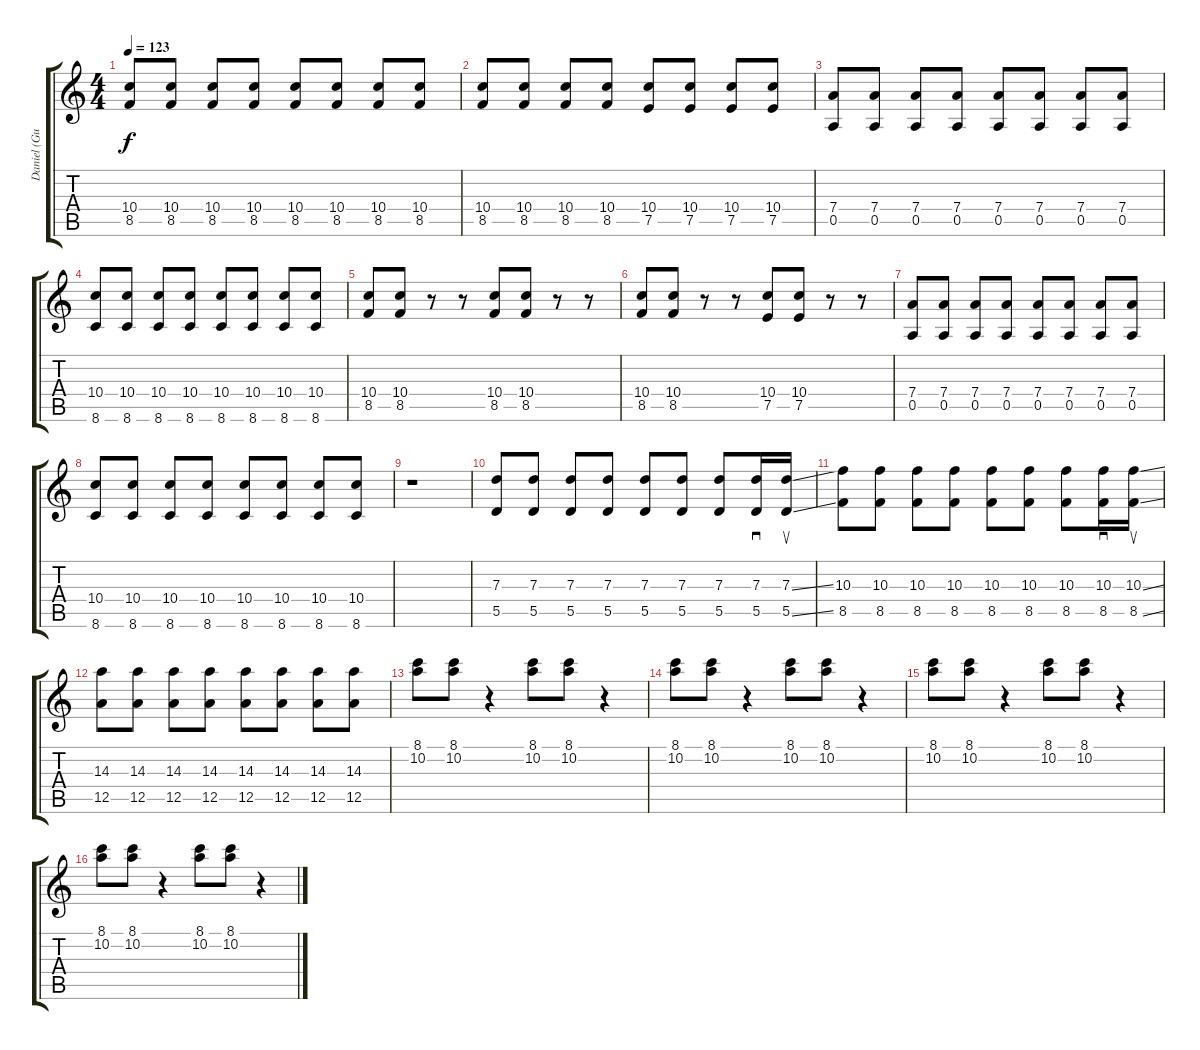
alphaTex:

\track ("Daniel (Guitar)" "Daniel (Gu") {instrument electricguitarclean}
\staff {score tabs}
\tuning (E4 B3 G3 D3 A2 E2) {hide}
\ts (4 4)
\tempo 123
\clef g2
\ks c
(10.4 8.5).8{dy f} (10.4 8.5).8 (10.4 8.5).8 (10.4 8.5).8 (10.4 8.5).8 (10.4 8.5).8 (10.4 8.5).8 (10.4 8.5).8 |
(10.4 8.5).8 (10.4 8.5).8 (10.4 8.5).8 (10.4 8.5).8 (10.4 7.5).8 (10.4 7.5).8 (10.4 7.5).8 (10.4 7.5).8 |
(7.4 0.5).8 (7.4 0.5).8 (7.4 0.5).8 (7.4 0.5).8 (7.4 0.5).8 (7.4 0.5).8 (7.4 0.5).8 (7.4 0.5).8 |
(10.4 8.6).8 (10.4 8.6).8 (10.4 8.6).8 (10.4 8.6).8 (10.4 8.6).8 (10.4 8.6).8 (10.4 8.6).8 (10.4 8.6).8 |
(10.4 8.5).8 (10.4 8.5).8 r.8 r.8 (10.4 8.5).8 (10.4 8.5).8 r.8 r.8 |
(10.4 8.5).8 (10.4 8.5).8 r.8 r.8 (10.4 7.5).8 (10.4 7.5).8 r.8 r.8 |
(7.4 0.5).8 (7.4 0.5).8 (7.4 0.5).8 (7.4 0.5).8 (7.4 0.5).8 (7.4 0.5).8 (7.4 0.5).8 (7.4 0.5).8 |
(10.4 8.6).8 (10.4 8.6).8 (10.4 8.6).8 (10.4 8.6).8 (10.4 8.6).8 (10.4 8.6).8 (10.4 8.6).8 (10.4 8.6).8 |
r.1 |
(7.3 5.5).8 (7.3 5.5).8 (7.3 5.5).8 (7.3 5.5).8 (7.3 5.5).8 (7.3 5.5).8 (7.3 5.5).8 (7.3 5.5).16{sd} (7.3{ss} 5.5{ss}).16{su} |
(10.3 8.5).8 (10.3 8.5).8 (10.3 8.5).8 (10.3 8.5).8 (10.3 8.5).8 (10.3 8.5).8 (10.3 8.5).8 (10.3 8.5).16{sd} (10.3{ss} 8.5{ss}).16{su} |
(14.3 12.5).8 (14.3 12.5).8 (14.3 12.5).8 (14.3 12.5).8 (14.3 12.5).8 (14.3 12.5).8 (14.3 12.5).8 (14.3 12.5).8 |
(8.1 10.2).8 (8.1 10.2).8 r.4 (8.1 10.2).8 (8.1 10.2).8 r.4 |
(8.1 10.2).8 (8.1 10.2).8 r.4 (8.1 10.2).8 (8.1 10.2).8 r.4 |
(8.1 10.2).8 (8.1 10.2).8 r.4 (8.1 10.2).8 (8.1 10.2).8 r.4 |
(8.1 10.2).8 (8.1 10.2).8 r.4 (8.1 10.2).8 (8.1 10.2).8 r.4
